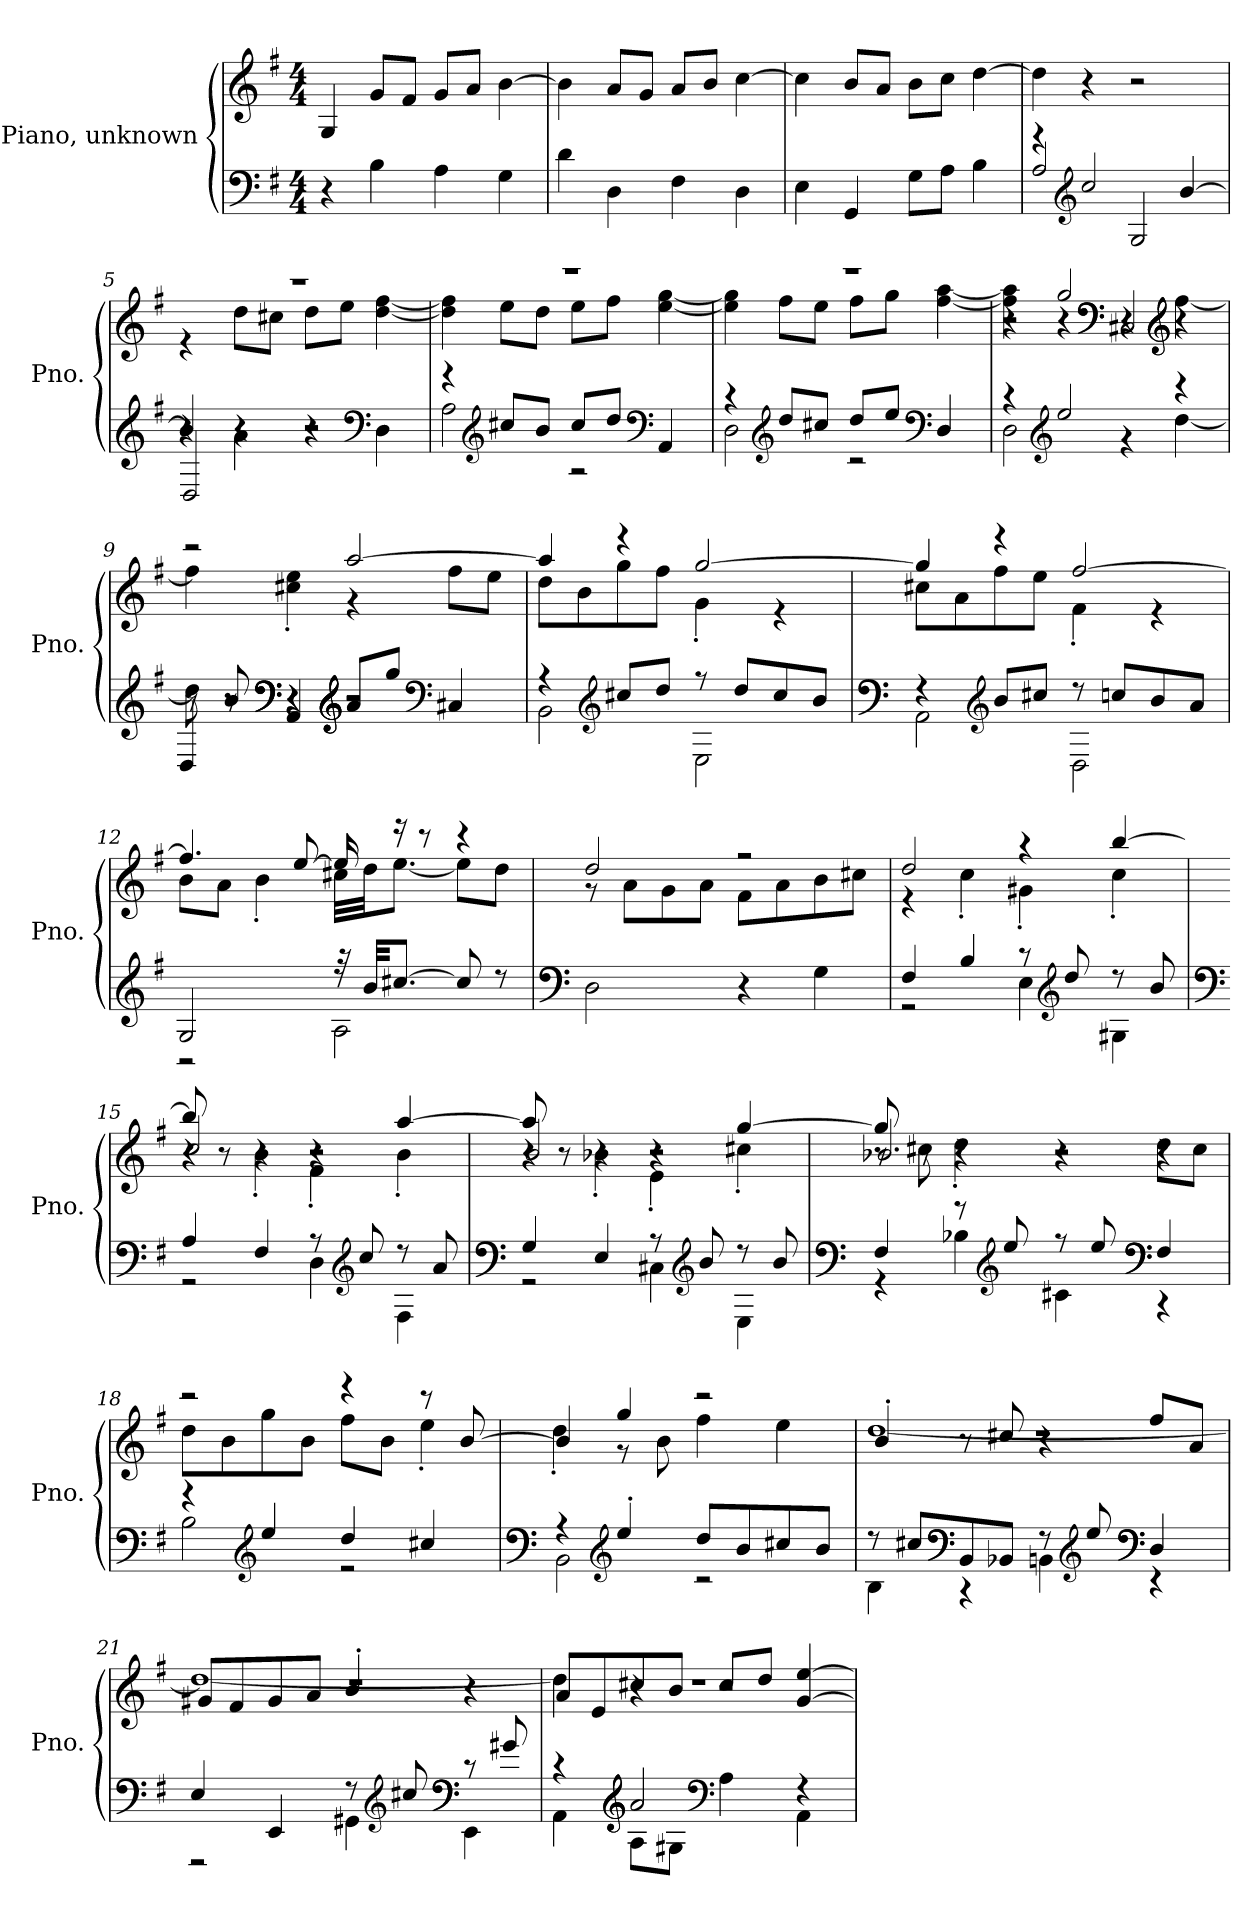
**kern	**kern
*part1	*part1
*staff2	*staff1
*I"Piano, unknown	*
*I'Pno.	*
*clefF4	*clefG2
*k[f#]	*k[f#]
*M4/4	*M4/4
*MM120	*MM120
=1	=1
4r	4G/
4B\	8g/L
.	8f#/J
4A\	8g/L
.	8a/J
4G\	[4b\
=2	=2
4d\	4b\]
4D\	8a/L
.	8g/J
4F#\	8a/L
.	8b/J
4D\	[4cc\
=3	=3
4E\	4cc\]
4GG/	8b/L
.	8a/J
8G\L	8b\L
8A\J	8cc\J
4B\	[4dd\
=4	=4
*^	*
4r	2A/	4dd\]
*clefG2	*	*
2cc/	.	4r
.	2G/	2r
[4b/	.	.
=5	=5	=5
*	*^	*^
4b/]	4r	2D/	1r	4r
4r	4a\	.	.	8dd\L
.	.	.	.	8cc#X\J
2r	4r	2r	.	8dd\L
.	.	.	.	8ee\J
*clefF4	*	*	*	*
.	4D\	.	.	[4dd\ [4ff#\
*	*v	*v	*	*
!!LO:LB:g=z	!!
=6	=6	=6	=6
4r	2A\	1r	4dd\] 4ff#\]
*clefG2	*	*	*
8cc#X/L	.	.	8ee\L
8b/J	.	.	8dd\J
8cc#/L	2r	.	8ee\L
8dd/J	.	.	8ff#\J
*clefF4	*	*	*
4AA/	.	.	[4ee\ [4gg\
=7	=7	=7	=7
4r	2D\	1r	4ee\] 4gg\]
*clefG2	*	*	*
8dd/L	.	.	8ff#\L
8cc#X/J	.	.	8ee\J
8dd/L	2r	.	8ff#\L
8ee/J	.	.	8gg\J
*clefF4	*	*	*
4D/	.	.	[4ff#\ [4aa\
=8	=8	=8	=8
*	*	*	*^
4r	2D\	4r	4ff#\] 4aa\]	2r
*clefG2	*	*	*	*
2ee/	.	2gg/	4r	.
*	*	*clefF4	*	*
.	4r	.	4r	2C#X/
*	*	*clefG2	*	*
4r	[4dd\	4r	[4ff#\	.
*	*	*	*v	*v
!!LO:LB:g=z
=9	=9	=9	=9
*	*^	*	*
8r	8dd\]	4D/	2r	4ff#\]
8b/	8r	.	.	.
*clefF4	*	*	*	*
4AA/	4r	4r	.	4cc#X\' 4ee\'
*clefG2	*	*	*	*
8a/L	2r	2r	[2aa/	4r
8gg/J	.	.	.	.
*clefF4	*	*	*	*
4C#X/	.	.	.	8ff#\L
.	.	.	.	8ee\J
*	*v	*v	*	*
=10	=10	=10	=10
4r	2BB\	4aa/]	8dd\L
.	.	.	8b\
*clefG2	*	*	*
8cc#X/L	.	4r	8gg\
8dd/J	.	.	8ff#\J
8r	2E\	[2gg/	4g'\
8dd/L	.	.	.
8cc#/	.	.	4r
8b/J	.	.	.
=11	=11	=11	=11
*clefF4	*	*	*
4r	2AA\	4gg/]	8cc#X\L
.	.	.	8a\
*clefG2	*	*	*
8b/L	.	4r	8ff#\
8cc#X/J	.	.	8ee\J
8r	2D\	[2ff#/	4f#'\
8ccn/L	.	.	.
8b/	.	.	4r
8a/J	.	.	.
!!LO:LB:g=z	!!
=12	=12	=12	=12
2G/	2r	4.ff#/]	8b\L
.	.	.	8a\J
.	.	.	4b'\
.	.	[8ee/	.
32r	2A\	16ee/]	32cc#X\LLL
32b/KKL	.	.	32dd\JJ
[8.cc#X/J	.	16r	[8.ee\J
.	.	8r	.
8cc#/]	.	4r	8ee\L]
8r	.	.	8dd\J
*v	*v	*	*
=13	=13	=13
*clefF4	*	*
2D\	2dd/	8r
.	.	8a\L
.	.	8g\
.	.	8a\J
4r	2r	8f#\L
.	.	8a\
4G\	.	8b\
.	.	8cc#X\J
=14	=14	=14
*^	*	*
4F#/	2r	2dd/	4r
4B/	.	.	4cc'\
8r	4E\	4r	4g#X'\
*clefG2	*	*	*
8dd/	.	.	.
8r	4G#X\	[4bb/	4cc'\
8b/	.	.	.
*	*	*v	*v
!!LO:LB:g=z
=15	=15	=15
*clefF4	*	*
*	*	*^
*	*	*	*^
4A/	2r	8bb/]	4r	2cc/
.	.	8r	.	.
4F#/	.	4r	4b'\	.
8r	4D\	4r	4f#'\	2r
*clefG2	*	*	*	*
8cc/	.	.	.	.
8r	4F#\	[4aa/	4b'\	.
8a/	.	.	.	.
=16	=16	=16	=16	=16
*clefF4	*	*	*	*
4G/	2r	8aa/]	4r	2b/
.	.	8r	.	.
4E/	.	4r	4b-X'\	.
8r	4C#X\	4r	4e'\	2r
*clefG2	*	*	*	*
8b/	.	.	.	.
8r	4E\	[4gg/	4cc#X'\	.
8b/	.	.	.	.
=17	=17	=17	=17	=17
*clefF4	*	*	*	*
4F#/	4r	8gg/]	8r	2.b-X/
.	.	8r	8cc#X\	.
8r	4B-X\	4r	4dd'\	.
*clefG2	*	*	*	*
8ee/	.	.	.	.
8r	4c#X\	2r	4r	.
8ee/	.	.	.	.
*clefF4	*	*	*	*
4F#/	4r	.	8dd\L	4r
.	.	.	8cc#\J	.
*	*	*	*v	*v
!!LO:LB:g=z
=18	=18	=18	=18
4r	2B\	2r	8dd\L
.	.	.	8b\
*clefG2	*	*	*
4ee/	.	.	8gg\
.	.	.	8b\J
4dd/	2r	4r	8ff#\L
.	.	.	8b\J
4cc#X/	.	8r	4ee'\
.	.	[8b/	.
=19	=19	=19	=19
*clefF4	*	*	*
4r	2BB\	4b/]	4dd'\
*clefG2	*	*	*
4ee'/	.	4gg/	8r
.	.	.	8b\
8dd/L	2r	2r	4ff#\
8b/	.	.	.
8cc#X/	.	.	4ee\
8b/J	.	.	.
=20	=20	=20	=20
*	*	*	*^
8r	4B\	1r	[1dd	4b'/
8cc#X/L	.	.	.	.
*clefF4	*	*	*	*
8BB/	4r	.	.	8r
8BB-X/J	.	.	.	8cc#X/
8r	4BBn\	.	.	4r
*clefG2	*	*	*	*
8ee/	.	.	.	.
*clefF4	*	*	*	*
4D/	4r	.	.	8ff#/L
.	.	.	.	8a/J
!!LO:PB:g=z	!!	!!
=21	=21	=21	=21	=21
4E/	2r	1r	1dd_	8g#X/L
.	.	.	.	8f#/
4EE/	.	.	.	8g#/
.	.	.	.	8a/J
8r	4GG#X\	.	.	4b'/
*clefG2	*	*	*	*
8cc#X/	.	.	.	.
*clefF4	*	*	*	*
8r	4EE\	.	.	4r
8g#X/	.	.	.	.
=22	=22	=22	=22	=22
4r	4AA\	1r	4dd\]	8a/L
.	.	.	.	8e/
*clefG2	*	*	*	*
2a/	8A\L	.	4r	8cc#X/
.	8G#X\J	.	.	8b/J
*clefF4	*	*	*	*
.	4A\	.	2r	8cc#/L
.	.	.	.	8dd/J
4r	4AA\	.	.	[4g/ [4ee/
*v	*v	*	*	*
*	*v	*v	*v
=	=
*-	*-
